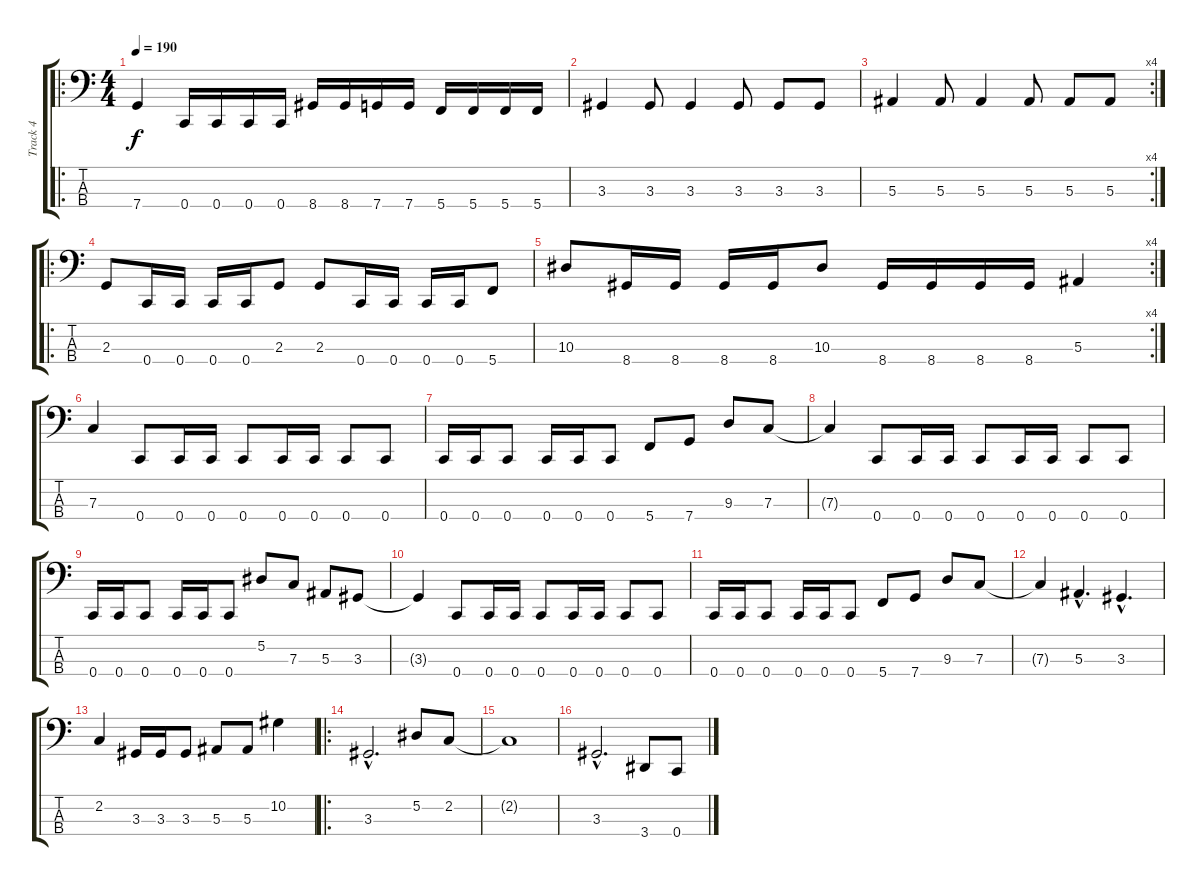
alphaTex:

\track ("Track 4" "Track 4") {instrument electricbasspick}
\staff {score tabs}
\tuning (Eb2 Bb1 F1 C1) {hide}
\ro
\ts (4 4)
\tempo 190
\clef f4
\ks c
7.4.4{dy f} 0.4.16 0.4.16 0.4.16 0.4.16 8.4.16 8.4.16 7.4.16 7.4.16 5.4.16 5.4.16 5.4.16 5.4.16 |
3.3.4 3.3.8 3.3.4 3.3.8 3.3.8 3.3.8 |
\rc 4
5.3.4 5.3.8 5.3.4 5.3.8 5.3.8 5.3.8 |
\ro
2.3.8 0.4.16 0.4.16 0.4.16 0.4.16 2.3.8 2.3.8 0.4.16 0.4.16 0.4.16 0.4.16 5.4.8 |
\rc 4
10.3.8 8.4.16 8.4.16 8.4.16 8.4.16 10.3.8 8.4.16 8.4.16 8.4.16 8.4.16 5.3.4 |
7.3.4 0.4.8 0.4.16 0.4.16 0.4.8 0.4.16 0.4.16 0.4.8 0.4.8 |
0.4.16 0.4.16 0.4.8 0.4.16 0.4.16 0.4.8 5.4.8 7.4.8 9.3.8 7.3.8 |
7.3{t}.4 0.4.8 0.4.16 0.4.16 0.4.8 0.4.16 0.4.16 0.4.8 0.4.8 |
0.4.16 0.4.16 0.4.8 0.4.16 0.4.16 0.4.8 5.2.8 7.3.8 5.3.8 3.3.8 |
3.3{t}.4 0.4.8 0.4.16 0.4.16 0.4.8 0.4.16 0.4.16 0.4.8 0.4.8 |
0.4.16 0.4.16 0.4.8 0.4.16 0.4.16 0.4.8 5.4.8 7.4.8 9.3.8 7.3.8 |
7.3{t}.4 5.3{hac}.4{d} 3.3{hac}.4{d} |
2.2.4 3.3.16 3.3.16 3.3.8 5.3.8 5.3.8 10.2.4 |
\ro
3.3{hac}.2{d} 5.2.8 2.2.8 |
2.2{t}.1 |
3.3{hac}.2{d} 3.4.8 0.4.8
